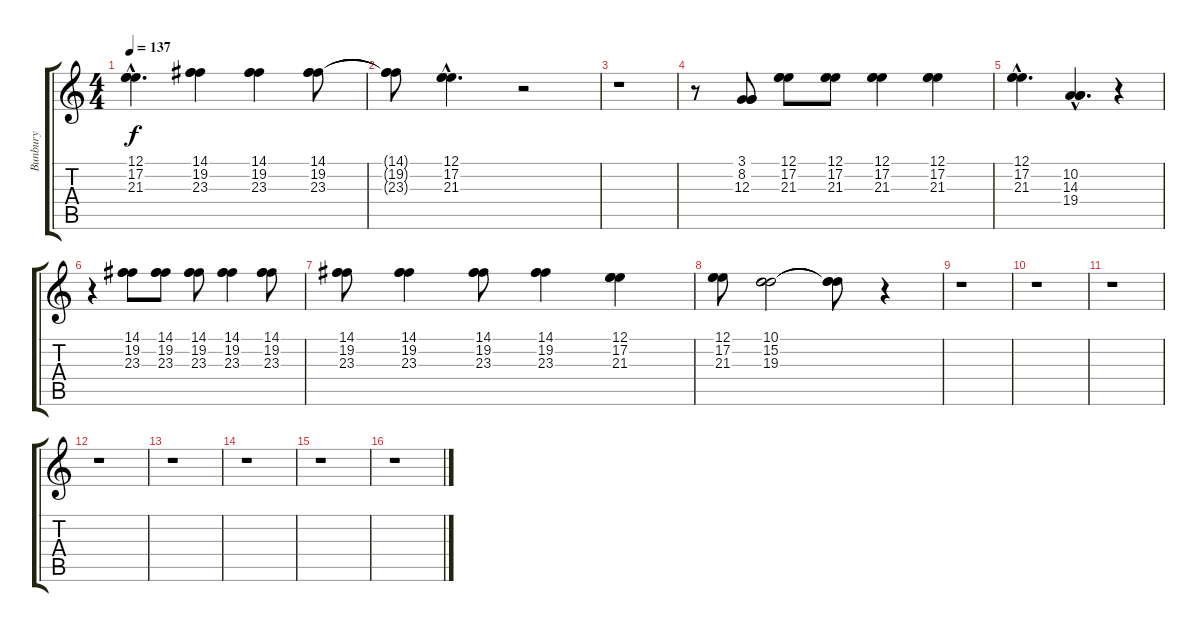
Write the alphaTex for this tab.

\track ("Bunbury" "Bunbury") {instrument sopranosax}
\staff {score tabs}
\tuning (E4 B3 G3 D3 A2 E2) {hide}
\ts (4 4)
\tempo 137
\clef g2
\ks c
(12.1{hac} 17.2{hac} 21.3{hac}).4{d dy f} (14.1 19.2 23.3).4 (14.1 19.2 23.3).4 (14.1 19.2 23.3).8 |
(14.1{t} 19.2{t} 23.3{t}).8 (12.1{hac} 17.2{hac} 21.3{hac}).4{d} r.2 |
r.1 |
r.8 (3.1 8.2 12.3).8 (12.1 17.2 21.3).8 (12.1 17.2 21.3).8 (12.1 17.2 21.3).4 (12.1 17.2 21.3).4 |
(12.1{hac} 17.2{hac} 21.3{hac}).4{d} (10.2{hac} 14.3{hac} 19.4{hac}).4{d} r.4 |
r.4 (14.1 19.2 23.3).8 (14.1 19.2 23.3).8 (14.1 19.2 23.3).8 (14.1 19.2 23.3).4 (14.1 19.2 23.3).8 |
(14.1 19.2 23.3).8 (14.1 19.2 23.3).4 (14.1 19.2 23.3).8 (14.1 19.2 23.3).4 (12.1 17.2 21.3).4 |
(12.1 17.2 21.3).8 (10.1 15.2 19.3).2 (10.1{t} 15.2{t} 19.3{t}).8 r.4 |
r.1 |
r.1 |
r.1 |
r.1 |
r.1 |
r.1 |
r.1 |
r.1
